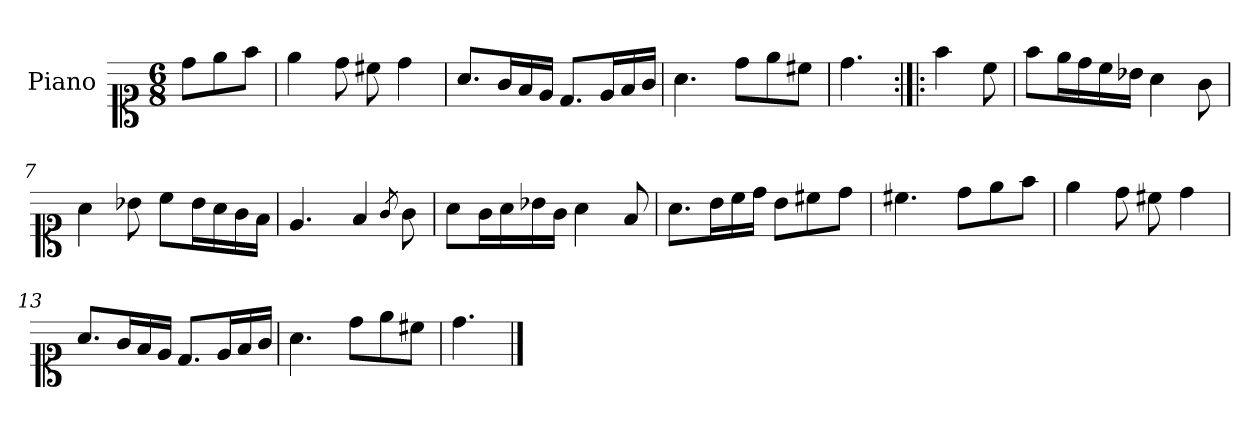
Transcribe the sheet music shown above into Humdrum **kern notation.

**kern
*part1
*staff1
*I"Piano
*I'Pno.
*clefC1
*k[]
*M6/8
=
8dd\L
8ee\
8ff\J
=1
4ee\
8dd\
8cc#X\
4dd\
=2
8.a/L
16g/L
16f/
16e/JJ
8.d/L
16e/L
16f/
16g/JJ
=3
4.a\
8dd\L
8ee\
8cc#X\J
=4
4.dd\
=5:|!|:
4ff\
8cc\
=6
8ff\L
16ee\L
16dd\
16cc\
16b-X\JJ
4a\
8g\
!!LO:LB:g=z
=7
4a\
8b-X\
8cc\L
16b-\L
16a\
16g\
16f\JJ
=8
4.e/
4f/
8qg/
8g\
=9
8a\L
16g\L
16a\
16b-X\
16g\JJ
4a\
8f/
=10
8.a\L
16b\L
16cc\
16dd\JJ
8b\L
8cc#X\
8dd\J
=11
4.cc#X\
8dd\L
8ee\
8ff\J
=12
4ee\
8dd\
8cc#X\
4dd\
!!LO:LB:g=z
=13
8.a/L
16g/L
16f/
16e/JJ
8.d/L
16e/L
16f/
16g/JJ
=14
4.a\
8dd\L
8ee\
8cc#X\J
=15
4.dd\
==
*-
